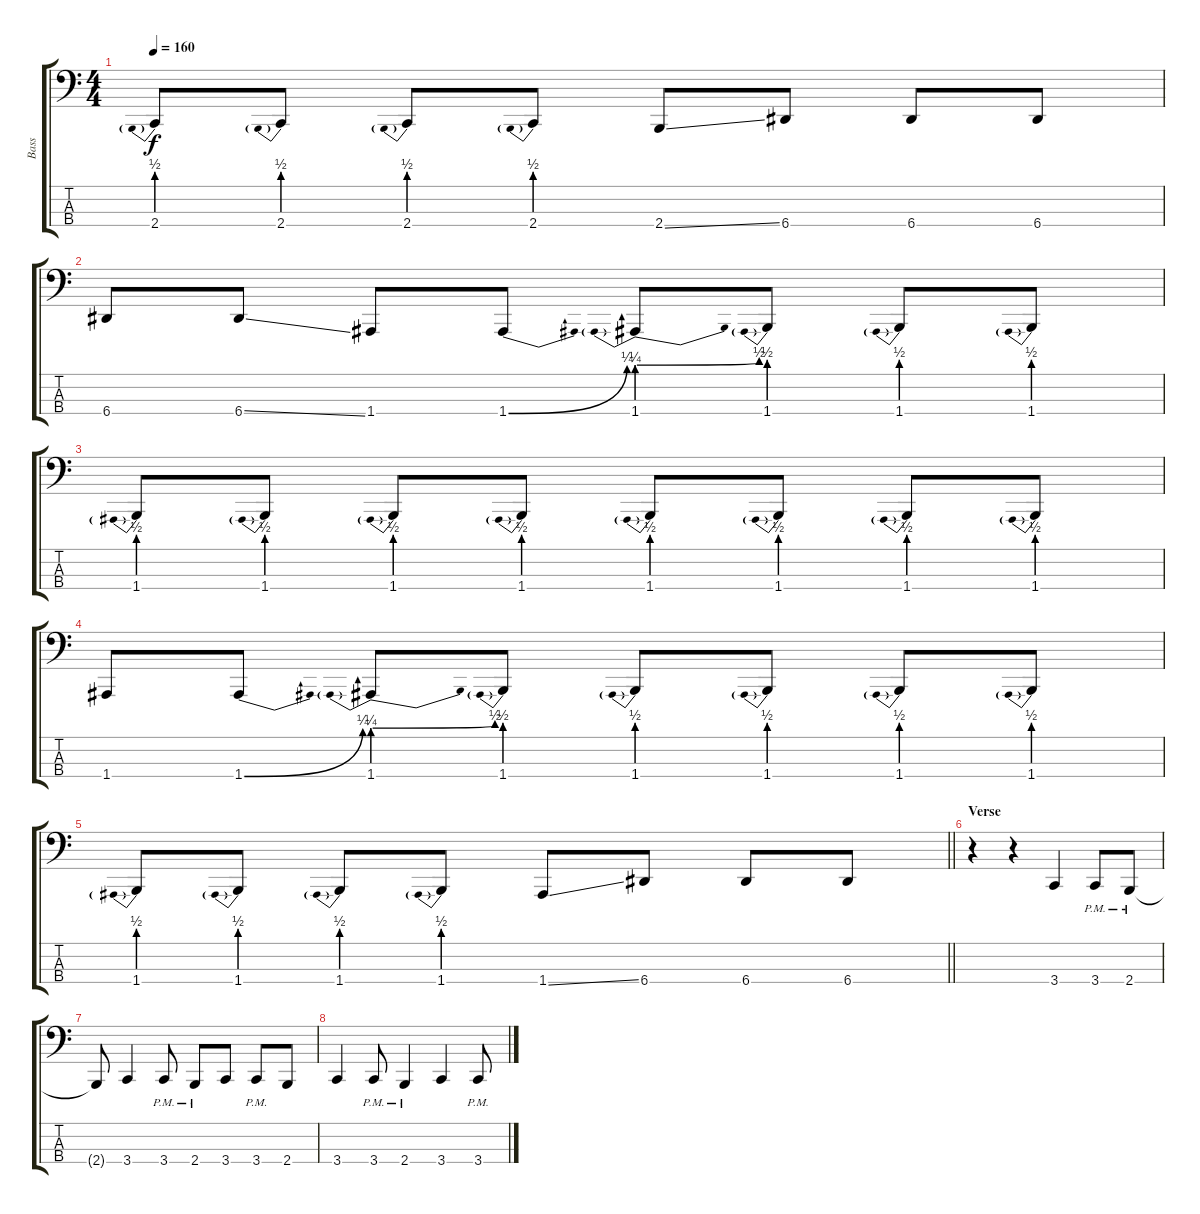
\track ("Bass" "Bass") {instrument electricbasspick}
\staff {score tabs}
\tuning (D2 A1 E1 A0) {hide}
\ts (4 4)
\tempo 160
\clef f4
\ks c
2.4{be (prebend 0 2 60 2)}.8{dy f} 2.4{be (prebend 0 2 60 2)}.8 2.4{be (prebend 0 2 60 2)}.8 2.4{be (prebend 0 2 60 2)}.8 2.4{ss}.8 6.4.8 6.4.8 6.4.8 |
6.4.8 6.4{ss}.8 1.4.8 1.4{be (bend 0 0 60 1)}.8 1.4{be (prebendbend 0 1 60 2)}.8 1.4{be (prebend 0 2 60 2)}.8 1.4{be (prebend 0 2 60 2)}.8 1.4{be (prebend 0 2 60 2)}.8 |
1.4{be (prebend 0 2 60 2)}.8 1.4{be (prebend 0 2 60 2)}.8 1.4{be (prebend 0 2 60 2)}.8 1.4{be (prebend 0 2 60 2)}.8 1.4{be (prebend 0 2 60 2)}.8 1.4{be (prebend 0 2 60 2)}.8 1.4{be (prebend 0 2 60 2)}.8 1.4{be (prebend 0 2 60 2)}.8 |
1.4.8 1.4{be (bend 0 0 60 1)}.8 1.4{be (prebendbend 0 1 60 2)}.8 1.4{be (prebend 0 2 60 2)}.8 1.4{be (prebend 0 2 60 2)}.8 1.4{be (prebend 0 2 60 2)}.8 1.4{be (prebend 0 2 60 2)}.8 1.4{be (prebend 0 2 60 2)}.8 |
\barLineRight lightlight
1.4{be (prebend 0 2 60 2)}.8 1.4{be (prebend 0 2 60 2)}.8 1.4{be (prebend 0 2 60 2)}.8 1.4{be (prebend 0 2 60 2)}.8 1.4{ss}.8 6.4.8 6.4.8 6.4.8 |
\section ("" "Verse")
r.4 r.4 3.4.4 3.4{pm}.8 2.4{pm}.8 |
2.4{t}.8 3.4.4 3.4{pm}.8 2.4{pm}.8 3.4.8 3.4{pm}.8 2.4.8 |
3.4.4 3.4{pm}.8 2.4{pm}.4 3.4.4 3.4{pm}.8
